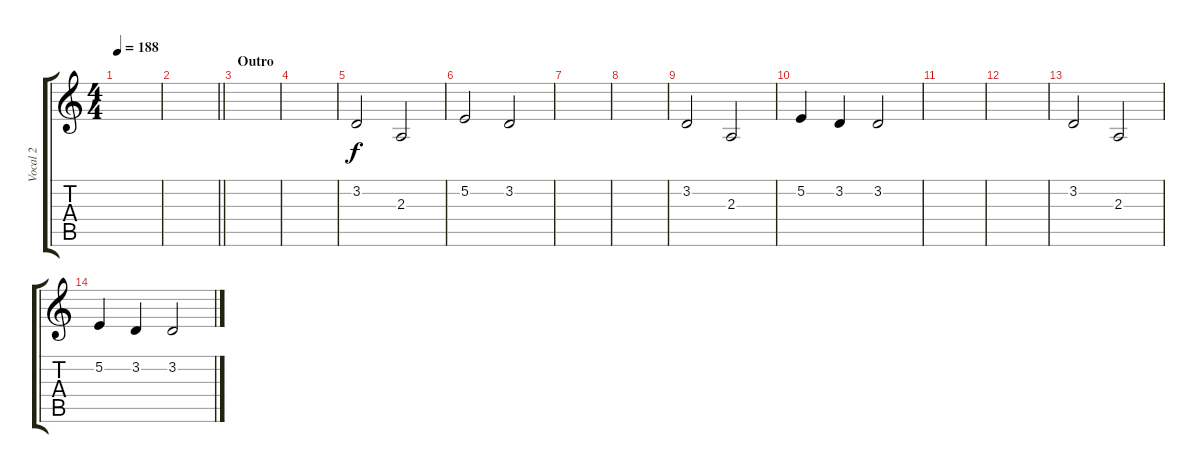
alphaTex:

\track ("Vocal 2" "Vocal 2") {instrument clarinet}
\staff {score tabs}
\tuning (E4 B3 G3 D3 A2 E2) {hide}
\ts (4 4)
\tempo 188
\clef g2
\ks c
|
\barLineRight lightlight
|
\section ("" "Outro")
|
|
3.2.2 2.3.2 |
5.2.2 3.2.2 |
|
|
3.2.2 2.3.2 |
5.2.4 3.2.4 3.2.2 |
|
|
3.2.2 2.3.2 |
5.2.4 3.2.4 3.2.2
